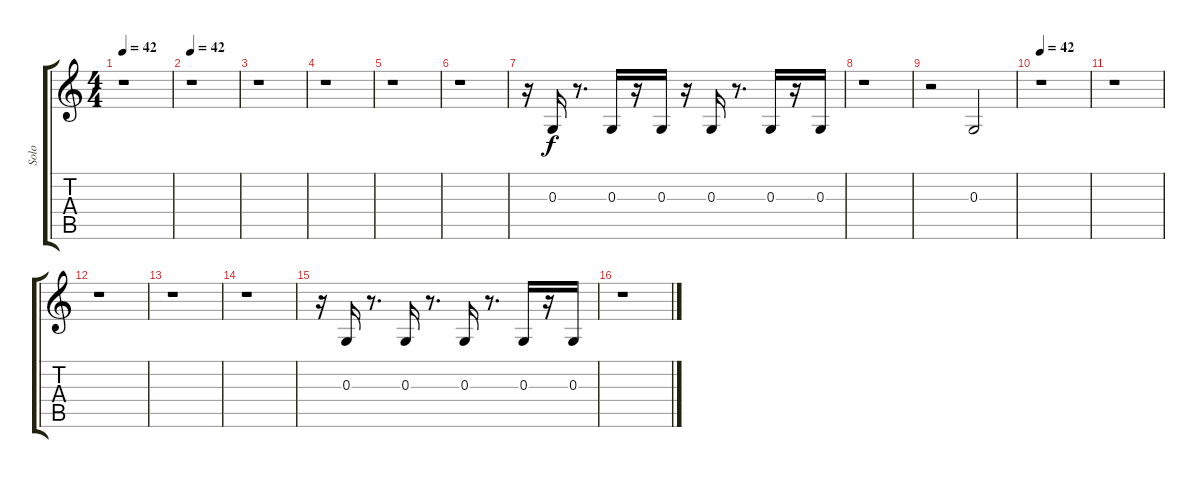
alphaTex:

\track ("Solo" "Solo") {instrument oboe}
\staff {score tabs}
\tuning (E4 B3 G3 D3 A2 E2) {hide}
\ts (4 4)
\tempo 42
\clef g2
\ks c
r.1{dy f instrument oboe} |
\tempo 42
r.1 |
r.1 |
r.1 |
r.1 |
r.1 |
r.16 0.3.16{volume 10 balance 8 instrument fx8scifi} r.8{d} 0.3.16{volume 10 balance 8 instrument fx8scifi} r.16 0.3.16{volume 10 balance 8 instrument fx8scifi} r.16 0.3.16{volume 10 balance 8 instrument fx8scifi} r.8{d} 0.3.16{volume 10 balance 8 instrument fx8scifi} r.16 0.3.16{volume 10 balance 8 instrument fx8scifi} |
r.1 |
r.2 0.3.2{volume 10 balance 8 instrument fx8scifi} |
\tempo 42
r.1 |
r.1 |
r.1 |
r.1 |
r.1 |
r.16 0.3.16{volume 10 balance 8 instrument fx8scifi} r.8{d} 0.3.16{volume 10 balance 8 instrument fx8scifi} r.8{d} 0.3.16{volume 10 balance 8 instrument fx8scifi} r.8{d} 0.3.16{volume 10 balance 8 instrument fx8scifi} r.16 0.3.16{volume 10 balance 8 instrument fx8scifi} |
r.1
